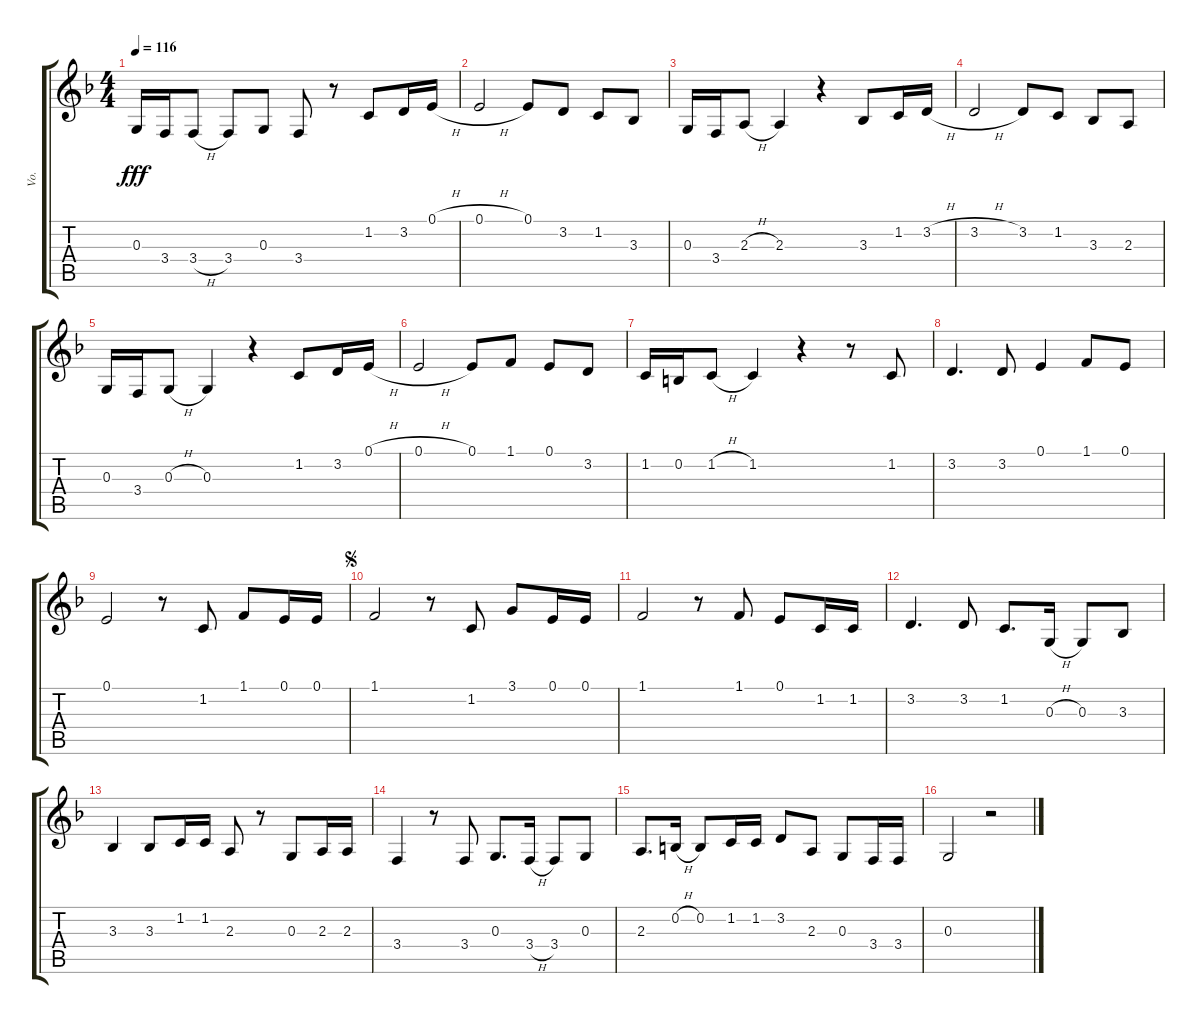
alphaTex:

\track ("Vo." "Vo.") {instrument reedorgan}
\staff {score tabs}
\tuning (E4 B3 G3 D3 A2 E2) {hide}
\ts (4 4)
\tempo 116
\clef g2
\ks f
0.3.16{dy fff} 3.4.16 3.4{h}.8 3.4.8 0.3.8 3.4.8 r.8 1.2.8 3.2.16 0.1{h}.16 |
0.1{h}.2 0.1.8 3.2.8 1.2.8 3.3.8 |
0.3.16 3.4.16 2.3{h}.8 2.3.4 r.4 3.3.8 1.2.16 3.2{h}.16 |
3.2{h}.2 3.2.8 1.2.8 3.3.8 2.3.8 |
0.3.16 3.4.16 0.3{h}.8 0.3.4 r.4 1.2.8 3.2.16 0.1{h}.16 |
0.1{h}.2 0.1.8 1.1.8 0.1.8 3.2.8 |
1.2.16 0.2.16 1.2{h}.8 1.2.4 r.4 r.8 1.2.8 |
3.2.4{d} 3.2.8 0.1.4 1.1.8 0.1.8 |
0.1.2 r.8 1.2.8 1.1.8 0.1.16 0.1.16 |
\jump segno
1.1.2 r.8 1.2.8 3.1.8 0.1.16 0.1.16 |
1.1.2 r.8 1.1.8 0.1.8 1.2.16 1.2.16 |
3.2.4{d} 3.2.8 1.2.8{d} 0.3{h}.16 0.3.8 3.3.8 |
3.3.4 3.3.8 1.2.16 1.2.16 2.3.8 r.8 0.3.8 2.3.16 2.3.16 |
3.4.4 r.8 3.4.8 0.3.8{d} 3.4{h}.16 3.4.8 0.3.8 |
2.3.8{d} 0.2{h}.16 0.2.8 1.2.16 1.2.16 3.2.8 2.3.8 0.3.8 3.4.16 3.4.16 |
0.3.2 r.2
